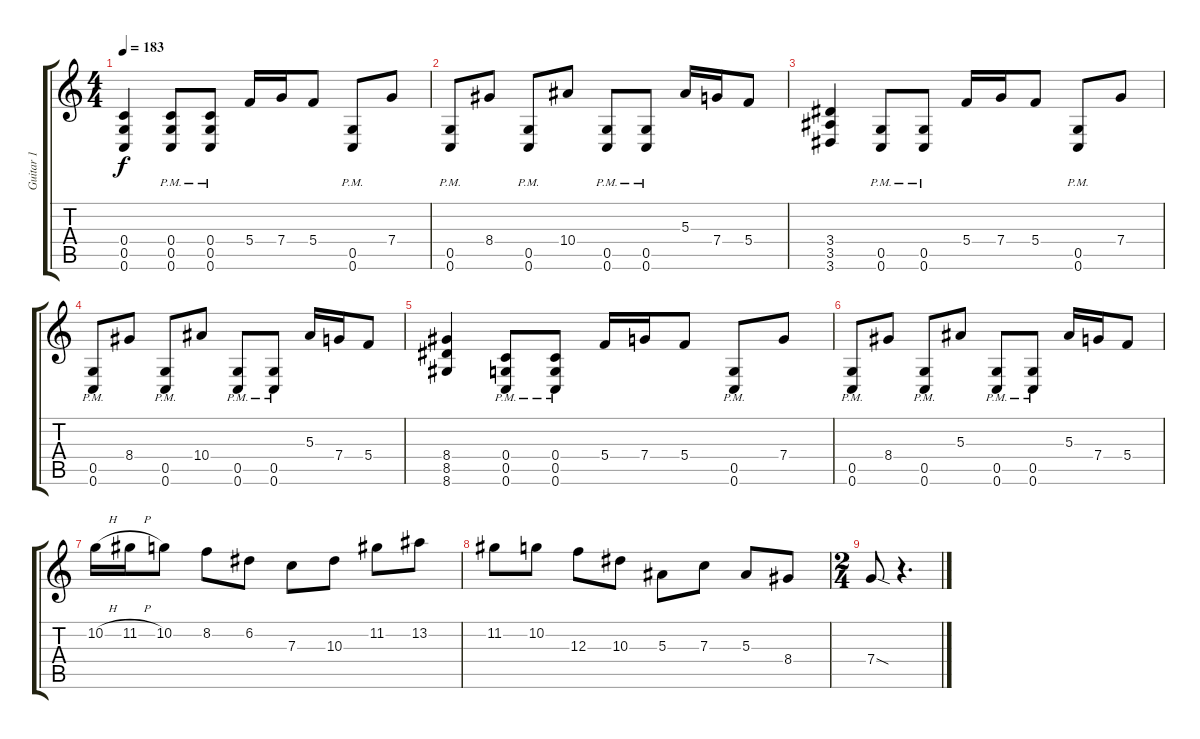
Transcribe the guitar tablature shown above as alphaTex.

\track ("Guitar 1" "Guitar 1") {instrument overdrivenguitar}
\staff {score tabs}
\tuning (D4 A3 F3 C3 G2 C2) {hide}
\ts (4 4)
\tempo 183
\clef g2
\ks aminor
(0.4 0.5 0.6).4{dy f} (0.4{pm} 0.5{pm} 0.6{pm}).8 (0.4{pm} 0.5{pm} 0.6{pm}).8 5.4.16 7.4.16 5.4.8 (0.5{pm} 0.6{pm}).8 7.4.8 |
(0.5{pm} 0.6{pm}).8 8.4.8 (0.5{pm} 0.6{pm}).8 10.4.8 (0.5{pm} 0.6{pm}).8 (0.5{pm} 0.6{pm}).8 5.3.16 7.4.16 5.4.8 |
(3.4 3.5 3.6).4 (0.5{pm} 0.6{pm}).8 (0.5{pm} 0.6{pm}).8 5.4.16 7.4.16 5.4.8 (0.5{pm} 0.6{pm}).8 7.4.8 |
(0.5{pm} 0.6{pm}).8 8.4.8 (0.5{pm} 0.6{pm}).8 10.4.8 (0.5{pm} 0.6{pm}).8 (0.5{pm} 0.6{pm}).8 5.3.16 7.4.16 5.4.8 |
(8.4 8.5 8.6).4 (0.4{pm} 0.5{pm} 0.6{pm}).8 (0.4{pm} 0.5{pm} 0.6{pm}).8 5.4.16 7.4.16 5.4.8 (0.5{pm} 0.6{pm}).8 7.4.8 |
(0.5{pm} 0.6{pm}).8 8.4.8 (0.5{pm} 0.6{pm}).8 5.3.8 (0.5{pm} 0.6{pm}).8 (0.5{pm} 0.6{pm}).8 5.3.16 7.4.16 5.4.8 |
10.2{h}.16 11.2{h}.16 10.2.8 8.2.8 6.2.8 7.3.8 10.3.8 11.2.8 13.2.8 |
11.2.8 10.2.8 12.3.8 10.3.8 5.3.8 7.3.8 5.3.8 8.4.8 |
\ts (2 4)
7.4{sod}.8 r.4{d}
